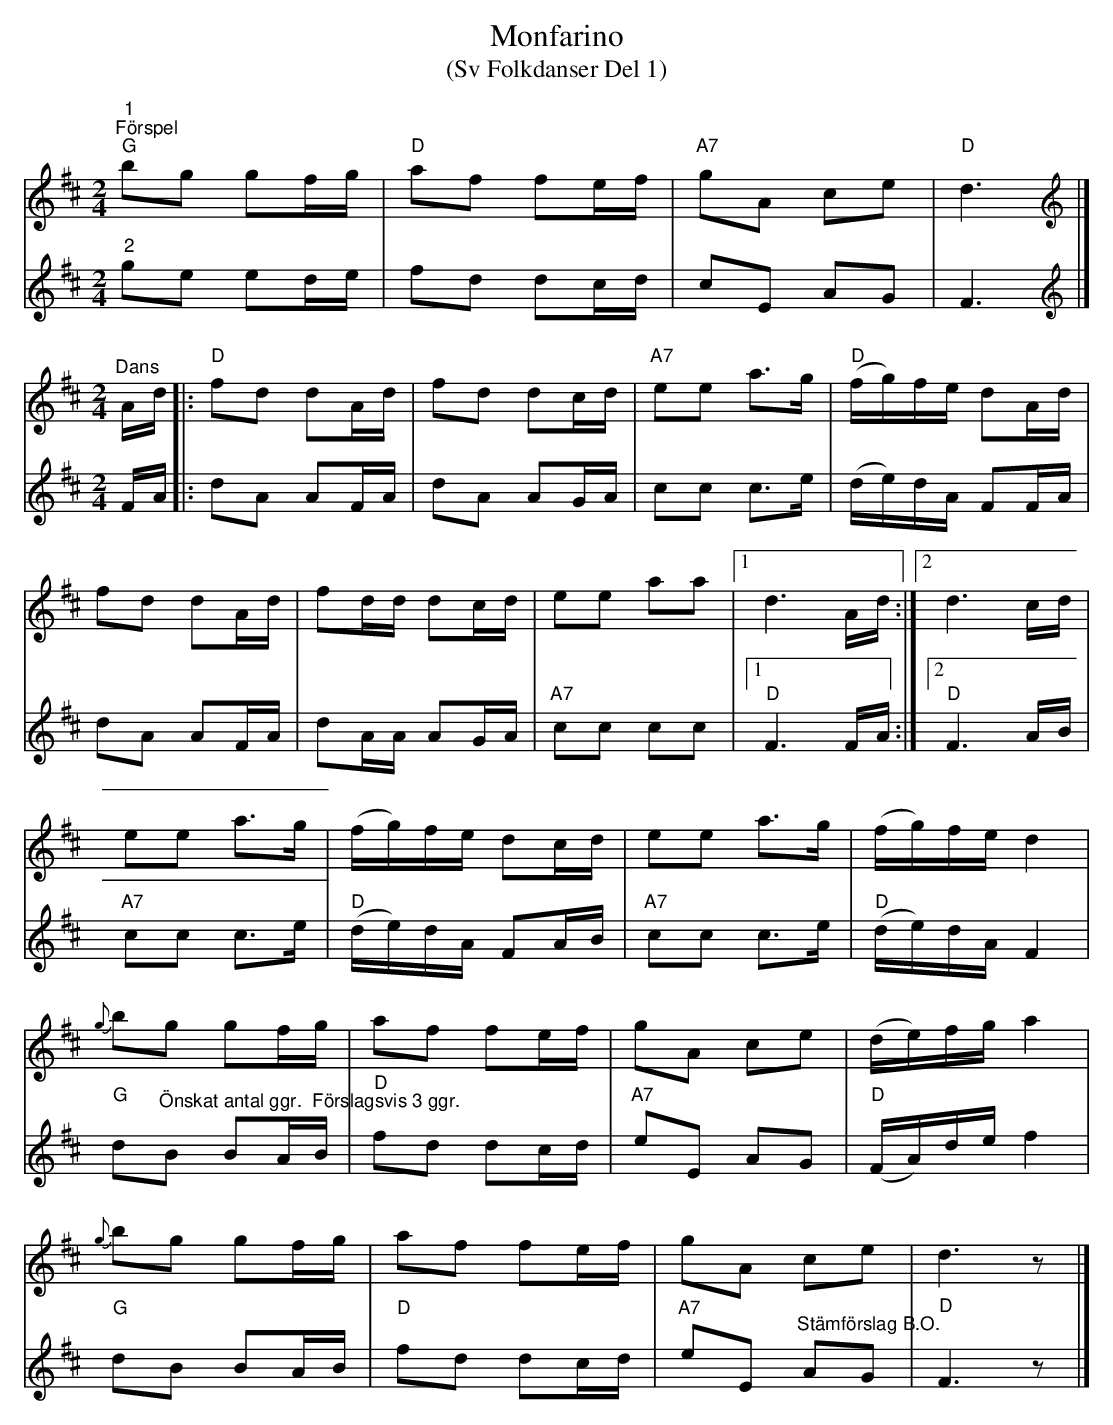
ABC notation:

X:1
T:Monfarino
T:(Sv Folkdanser Del 1)
L:1/8
M:2/4
K:D
V:1
"^1""^Förspel""G" bg gf/g/ |"D" af fe/f/ |"A7" gA ce |"D" d3 |]
[K:D][M:2/4][K:treble]"^Dans" A/d/ |:"D" fd dA/d/ | fd dc/d/ |"A7" ee a>g | "D" (f/g/)f/e/ dA/d/ |
fd dA/d/ | fd/d/ dc/d/ | ee aa |1 d3 A/d/ :|2 d3 c/d/ |
ee a>g | (f/g/)f/e/ dc/d/ | ee a>g | (f/g/)f/e/ d2 |
{g} bg gf/g/ | af fe/f/ | gA ce | (d/e/)f/g/ a2 |
{g} bg gf/g/ | af fe/f/ | gA ce | d3 z |]
V:2
"^2" ge ed/e/ | fd dc/d/ | cE AG | F3 |]
[K:D][M:2/4][K:treble] F/A/ |: dA AF/A/ | dA AG/A/ | cc c>e | (d/e/)d/A/ FF/A/ |
dA AF/A/ | dA/A/ AG/A/ |"A7" cc cc |1"D" F3 F/A/ :|2"D" F3 A/B/ |
"A7" cc c>e |"D" (d/e/)d/A/ FA/B/ |"A7" cc c>e |"D" (d/e/)d/A/ F2 |
"G" d"^Önskat antal ggr.  Förslagsvis 3 ggr."B BA/B/ |"D" fd dc/d/ |"A7" eE AG | "D" (F/A/)d/e/ f2 |
"G" dB BA/B/ |"D" fd dc/d/ |"A7" eE"^Stämförslag B.O." AG |"D" F3 z |]
